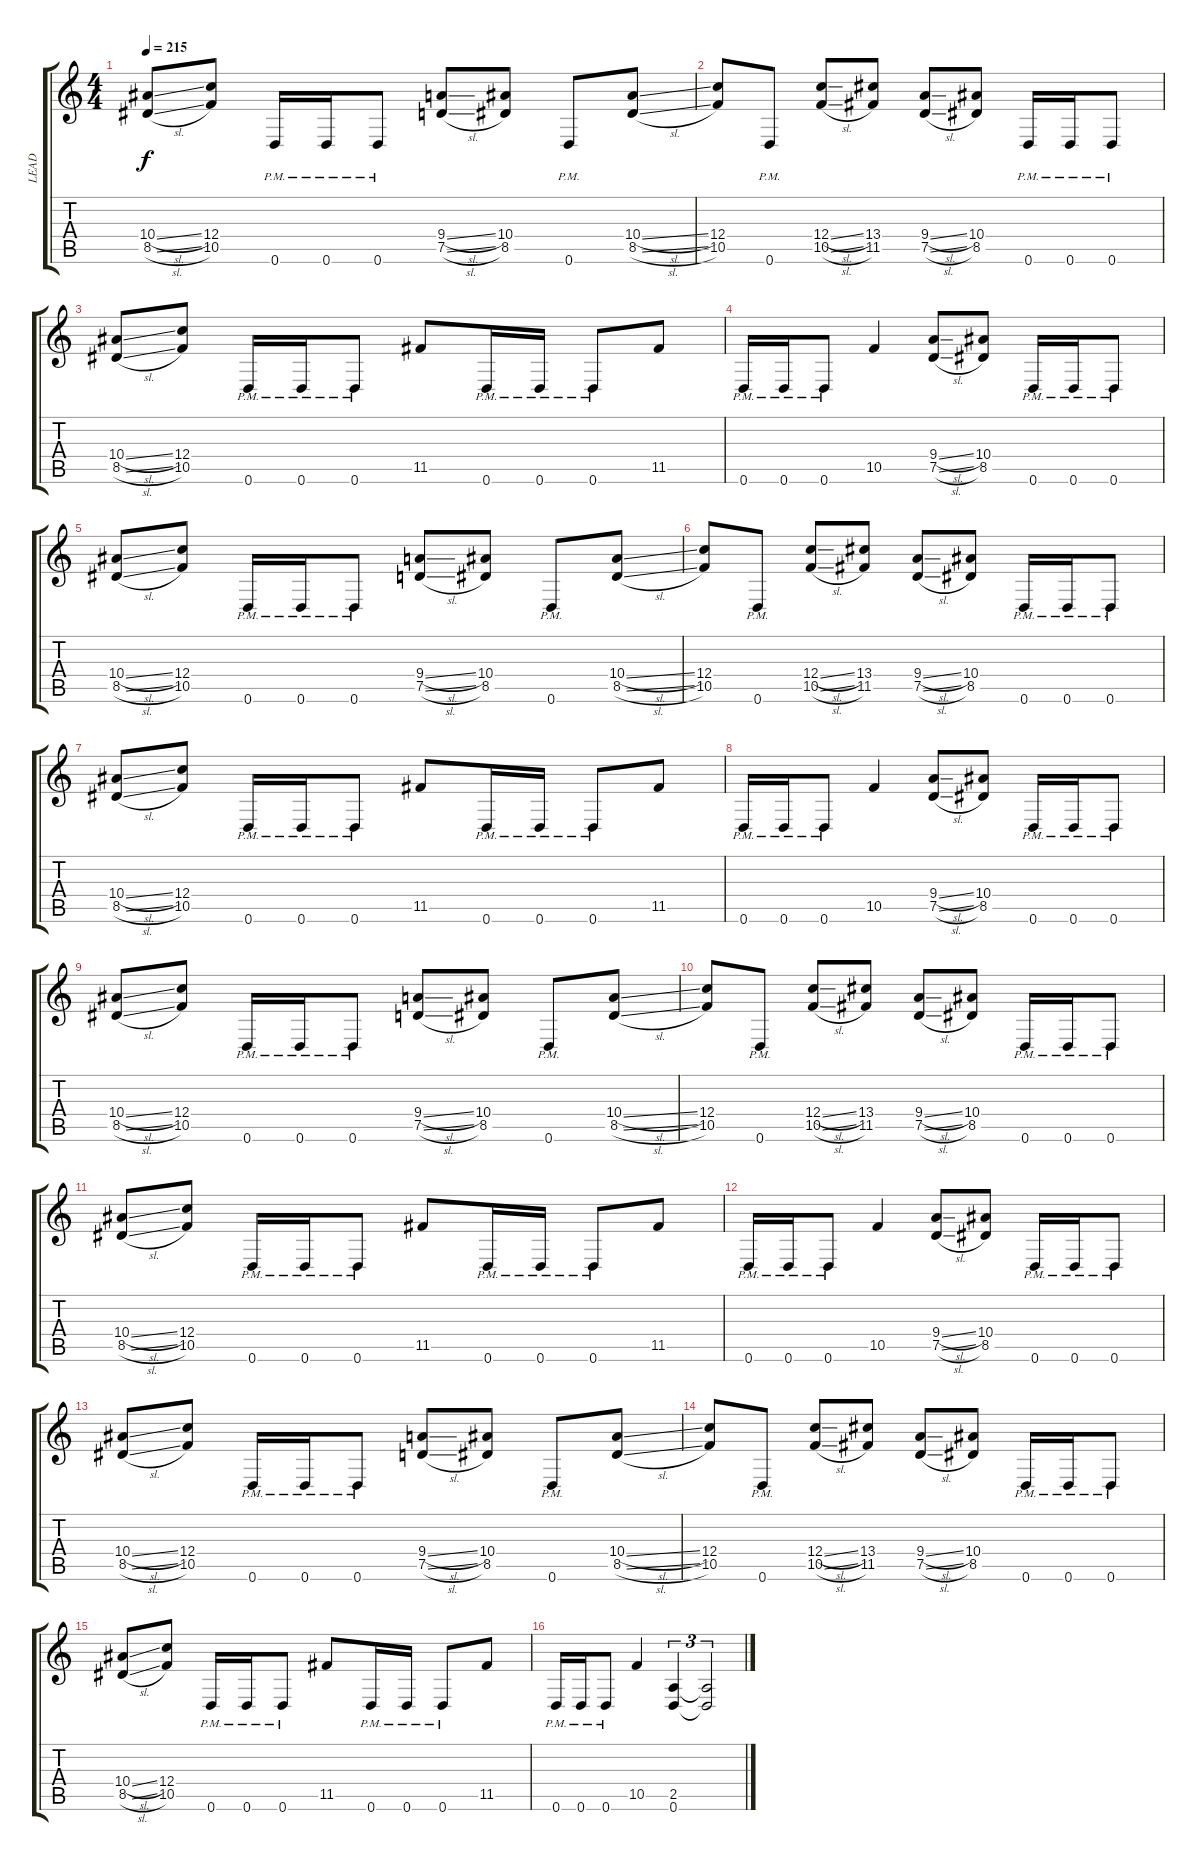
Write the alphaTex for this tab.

\track ("LEAD" "LEAD") {instrument overdrivenguitar}
\staff {score tabs}
\tuning (D4 A3 F3 C3 G2 D2) {hide}
\ts (4 4)
\tempo 215
\clef g2
\ks c
(10.4{sl} 8.5{sl}).8{dy f} (12.4 10.5).8 0.6{pm}.16 0.6{pm}.16 0.6{pm}.8 (9.4{sl} 7.5{sl}).8 (10.4 8.5).8 0.6{pm}.8 (10.4{sl} 8.5{sl}).8 |
(12.4 10.5).8 0.6{pm}.8 (12.4{sl} 10.5{sl}).8 (13.4 11.5).8 (9.4{sl} 7.5{sl}).8 (10.4 8.5).8 0.6{pm}.16 0.6{pm}.16 0.6{pm}.8 |
(10.4{sl} 8.5{sl}).8 (12.4 10.5).8 0.6{pm}.16 0.6{pm}.16 0.6{pm}.8 11.5.8 0.6{pm}.16 0.6{pm}.16 0.6{pm}.8 11.5.8 |
0.6{pm}.16 0.6{pm}.16 0.6{pm}.8 10.5.4 (9.4{sl} 7.5{sl}).8 (10.4 8.5).8 0.6{pm}.16 0.6{pm}.16 0.6{pm}.8 |
(10.4{sl} 8.5{sl}).8 (12.4 10.5).8 0.6{pm}.16 0.6{pm}.16 0.6{pm}.8 (9.4{sl} 7.5{sl}).8 (10.4 8.5).8 0.6{pm}.8 (10.4{sl} 8.5{sl}).8 |
(12.4 10.5).8 0.6{pm}.8 (12.4{sl} 10.5{sl}).8 (13.4 11.5).8 (9.4{sl} 7.5{sl}).8 (10.4 8.5).8 0.6{pm}.16 0.6{pm}.16 0.6{pm}.8 |
(10.4{sl} 8.5{sl}).8 (12.4 10.5).8 0.6{pm}.16 0.6{pm}.16 0.6{pm}.8 11.5.8 0.6{pm}.16 0.6{pm}.16 0.6{pm}.8 11.5.8 |
0.6{pm}.16 0.6{pm}.16 0.6{pm}.8 10.5.4 (9.4{sl} 7.5{sl}).8 (10.4 8.5).8 0.6{pm}.16 0.6{pm}.16 0.6{pm}.8 |
(10.4{sl} 8.5{sl}).8 (12.4 10.5).8 0.6{pm}.16 0.6{pm}.16 0.6{pm}.8 (9.4{sl} 7.5{sl}).8 (10.4 8.5).8 0.6{pm}.8 (10.4{sl} 8.5{sl}).8 |
(12.4 10.5).8 0.6{pm}.8 (12.4{sl} 10.5{sl}).8 (13.4 11.5).8 (9.4{sl} 7.5{sl}).8 (10.4 8.5).8 0.6{pm}.16 0.6{pm}.16 0.6{pm}.8 |
(10.4{sl} 8.5{sl}).8 (12.4 10.5).8 0.6{pm}.16 0.6{pm}.16 0.6{pm}.8 11.5.8 0.6{pm}.16 0.6{pm}.16 0.6{pm}.8 11.5.8 |
0.6{pm}.16 0.6{pm}.16 0.6{pm}.8 10.5.4 (9.4{sl} 7.5{sl}).8 (10.4 8.5).8 0.6{pm}.16 0.6{pm}.16 0.6{pm}.8 |
(10.4{sl} 8.5{sl}).8 (12.4 10.5).8 0.6{pm}.16 0.6{pm}.16 0.6{pm}.8 (9.4{sl} 7.5{sl}).8 (10.4 8.5).8 0.6{pm}.8 (10.4{sl} 8.5{sl}).8 |
(12.4 10.5).8 0.6{pm}.8 (12.4{sl} 10.5{sl}).8 (13.4 11.5).8 (9.4{sl} 7.5{sl}).8 (10.4 8.5).8 0.6{pm}.16 0.6{pm}.16 0.6{pm}.8 |
(10.4{sl} 8.5{sl}).8 (12.4 10.5).8 0.6{pm}.16 0.6{pm}.16 0.6{pm}.8 11.5.8 0.6{pm}.16 0.6{pm}.16 0.6{pm}.8 11.5.8 |
0.6{pm}.16 0.6{pm}.16 0.6{pm}.8 10.5.4 (2.5 0.6).4{tu (3 2)} (2.5{t} 0.6{t}).2{tu (3 2)}
